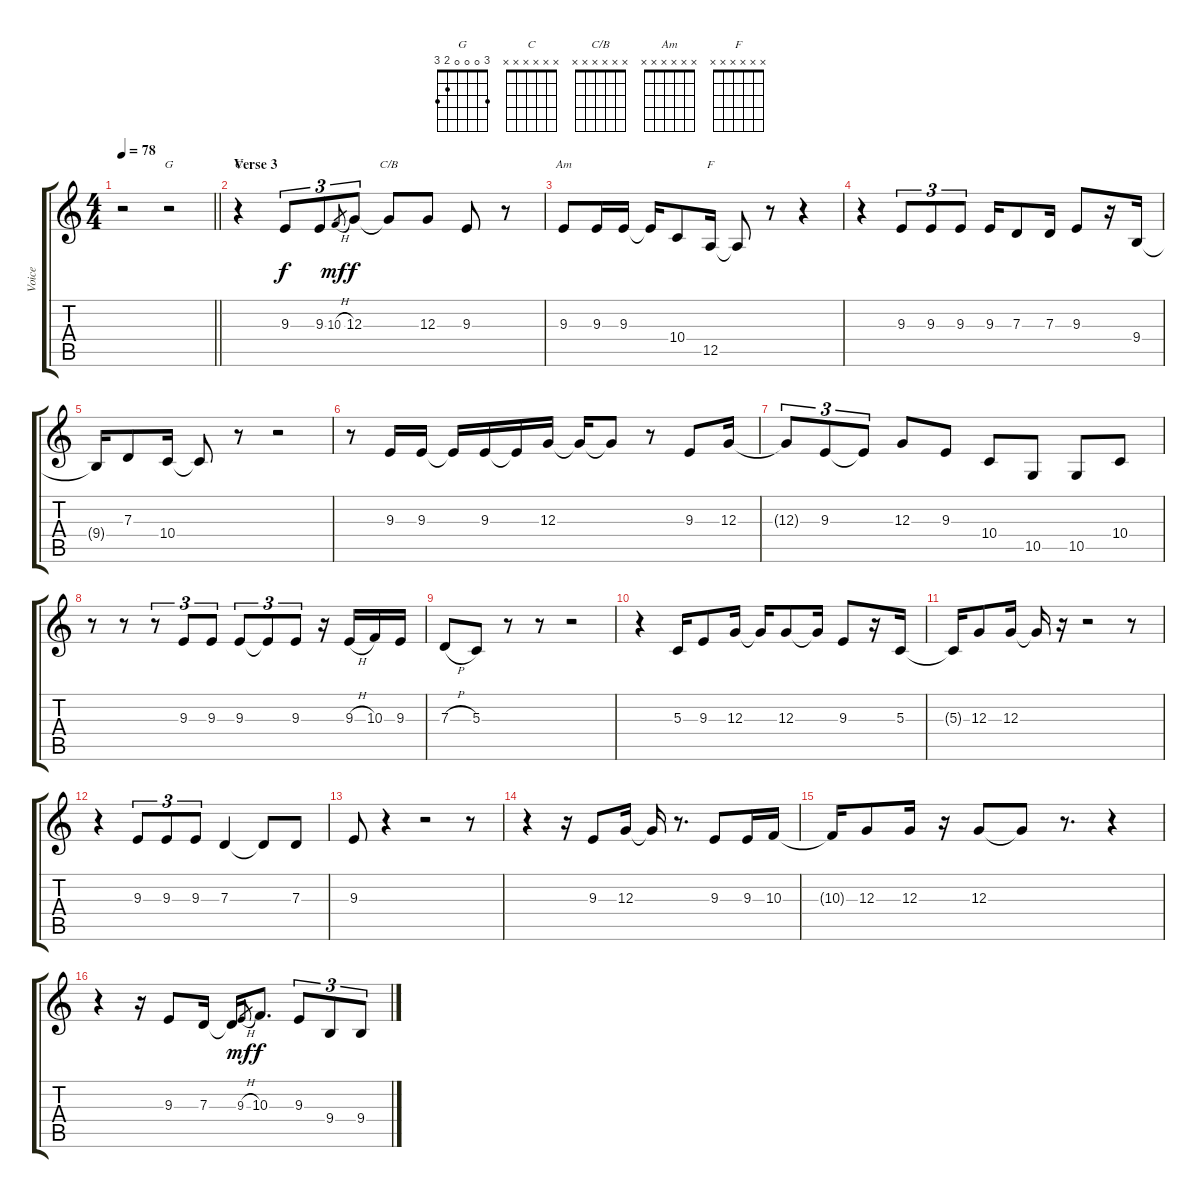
\track ("Voice" "Voice") {instrument clarinet}
\staff {score tabs}
\tuning (E4 B3 G3 D3 A2 E2) {hide}
\chord ("G" 3 0 0 0 2 3)
\chord ("C" x x x x x x)
\chord ("C/B" x x x x x x)
\chord ("Am" x x x x x x)
\chord ("F" x x x x x x)
\ts (4 4)
\tempo 78
\clef g2
\barLineRight lightlight
\ks c
r.2{dy f} r.2{ch "G"} |
\section ("" "Verse 3")
r.4{ch "C"} 9.3.8{tu (3 2)} 9.3.8{tu (3 2)} 10.3{h}.8{gr dy mf} 12.3.8{tu (3 2) dy f} 12.3{t}.8{ch "C/B"} 12.3.8 9.3.8 r.8 |
9.3.8{ch "Am"} 9.3.16 9.3.16 9.3{t}.16 10.4.8 12.5.16{ch "F"} 12.5{t}.8 r.8 r.4 |
r.4 9.3.8{tu (3 2)} 9.3.8{tu (3 2)} 9.3.8{tu (3 2)} 9.3.16 7.3.8 7.3.16 9.3.8 r.16 9.4.16 |
9.4{t}.16 7.3.8 10.4.16 10.4{t}.8 r.8 r.2 |
r.8 9.3.16 9.3.16 9.3{t}.16 9.3.16 9.3{t}.16 12.3.16 12.3{t}.16 12.3{t}.8 r.8 9.3.8 12.3.16 |
12.3{t}.8{tu (3 2)} 9.3.8{tu (3 2)} 9.3{t}.8{tu (3 2)} 12.3.8 9.3.8 10.4.8 10.5.8 10.5.8 10.4.8 |
r.8 r.8 r.8{tu (3 2)} 9.3.8{tu (3 2)} 9.3.8{tu (3 2)} 9.3.8{tu (3 2)} 9.3{t}.8{tu (3 2)} 9.3.8{tu (3 2)} r.16 9.3{h}.16 10.3.16 9.3.16 |
7.3{h}.8 5.3.8 r.8 r.8 r.2 |
r.4 5.3.16 9.3.8 12.3.16 12.3{t}.16 12.3.8 12.3{t}.16 9.3.8 r.16 5.3.16 |
5.3{t}.16 12.3.8 12.3.16 12.3{t}.16 r.16 r.2 r.8 |
r.4 9.3.8{tu (3 2)} 9.3.8{tu (3 2)} 9.3.8{tu (3 2)} 7.3.4 7.3{t}.8 7.3.8 |
9.3.8 r.4 r.2 r.8 |
r.4 r.16 9.3.8 12.3.16 12.3{t}.16 r.8{d} 9.3.8 9.3.16 10.3.16 |
10.3{t}.16 12.3.8 12.3.16 r.16 12.3.8 12.3{t}.8 r.8{d} r.4 |
r.4 r.16 9.3.8 7.3.16 7.3{t}.16 9.3{h}.8{gr dy mf} 10.3.8{d dy f} 9.3.8{tu (3 2)} 9.4.8{tu (3 2)} 9.4.8{tu (3 2)}
